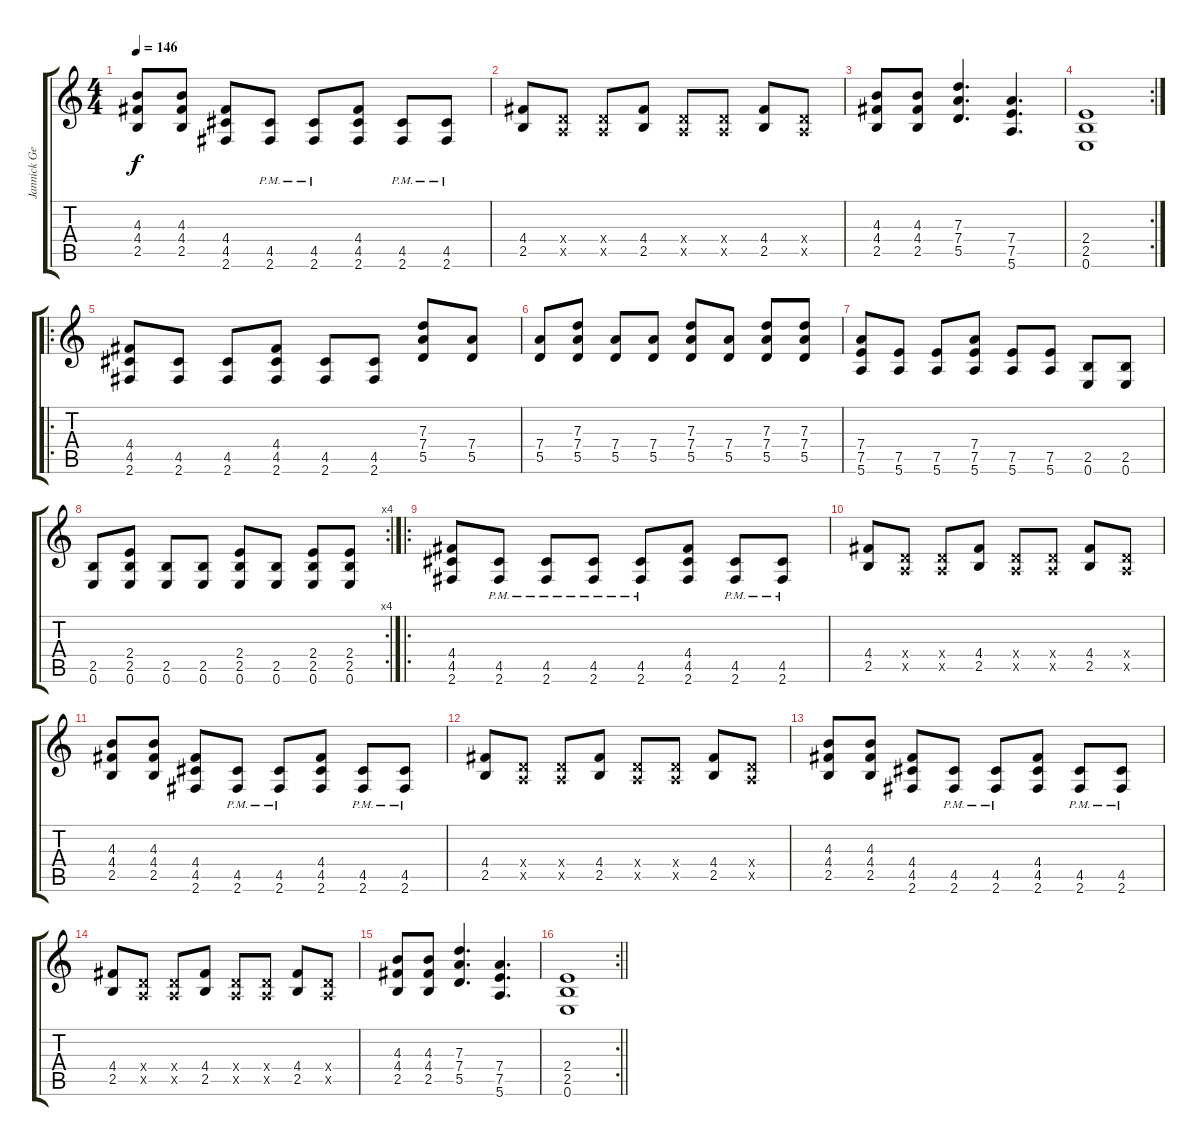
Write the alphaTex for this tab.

\track ("Jannick Gers" "Jannick Ge") {instrument distortionguitar}
\staff {score tabs}
\tuning (E4 B3 G3 D3 A2 E2) {hide}
\ts (4 4)
\tempo 146
\clef g2
\ks c
(4.3 4.4 2.5).8{dy f} (4.3 4.4 2.5).8 (4.4 4.5 2.6).8 (4.5{pm} 2.6{pm}).8 (4.5{pm} 2.6{pm}).8 (4.4 4.5 2.6).8 (4.5{pm} 2.6{pm}).8 (4.5{pm} 2.6{pm}).8 |
(4.4 2.5).8 (0.4{x} 0.5{x}).8 (0.4{x} 0.5{x}).8 (4.4 2.5).8 (0.4{x} 0.5{x}).8 (0.4{x} 0.5{x}).8 (4.4 2.5).8 (0.4{x} 0.5{x}).8 |
(4.3 4.4 2.5).8 (4.3 4.4 2.5).8 (7.3 7.4 5.5).4{d} (7.4 7.5 5.6).4{d} |
\rc 2
(2.4 2.5 0.6).1 |
\ro
(4.4 4.5 2.6).8 (4.5 2.6).8 (4.5 2.6).8 (4.4 4.5 2.6).8 (4.5 2.6).8 (4.5 2.6).8 (7.3 7.4 5.5).8 (7.4 5.5).8 |
(7.4 5.5).8 (7.3 7.4 5.5).8 (7.4 5.5).8 (7.4 5.5).8 (7.3 7.4 5.5).8 (7.4 5.5).8 (7.3 7.4 5.5).8 (7.3 7.4 5.5).8 |
(7.4 7.5 5.6).8 (7.5 5.6).8 (7.5 5.6).8 (7.4 7.5 5.6).8 (7.5 5.6).8 (7.5 5.6).8 (2.5 0.6).8 (2.5 0.6).8 |
\rc 4
(2.5 0.6).8 (2.4 2.5 0.6).8 (2.5 0.6).8 (2.5 0.6).8 (2.4 2.5 0.6).8 (2.5 0.6).8 (2.4 2.5 0.6).8 (2.4 2.5 0.6).8 |
\ro
(4.4 4.5 2.6).8 (4.5{pm} 2.6{pm}).8 (4.5{pm} 2.6{pm}).8 (4.5{pm} 2.6{pm}).8 (4.5{pm} 2.6{pm}).8 (4.4 4.5 2.6).8 (4.5{pm} 2.6{pm}).8 (4.5{pm} 2.6{pm}).8 |
(4.4 2.5).8 (0.4{x} 0.5{x}).8 (0.4{x} 0.5{x}).8 (4.4 2.5).8 (0.4{x} 0.5{x}).8 (0.4{x} 0.5{x}).8 (4.4 2.5).8 (0.4{x} 0.5{x}).8 |
(4.3 4.4 2.5).8 (4.3 4.4 2.5).8 (4.4 4.5 2.6).8 (4.5{pm} 2.6{pm}).8 (4.5{pm} 2.6{pm}).8 (4.4 4.5 2.6).8 (4.5{pm} 2.6{pm}).8 (4.5{pm} 2.6{pm}).8 |
(4.4 2.5).8 (0.4{x} 0.5{x}).8 (0.4{x} 0.5{x}).8 (4.4 2.5).8 (0.4{x} 0.5{x}).8 (0.4{x} 0.5{x}).8 (4.4 2.5).8 (0.4{x} 0.5{x}).8 |
(4.3 4.4 2.5).8 (4.3 4.4 2.5).8 (4.4 4.5 2.6).8 (4.5{pm} 2.6{pm}).8 (4.5{pm} 2.6{pm}).8 (4.4 4.5 2.6).8 (4.5{pm} 2.6{pm}).8 (4.5{pm} 2.6{pm}).8 |
(4.4 2.5).8 (0.4{x} 0.5{x}).8 (0.4{x} 0.5{x}).8 (4.4 2.5).8 (0.4{x} 0.5{x}).8 (0.4{x} 0.5{x}).8 (4.4 2.5).8 (0.4{x} 0.5{x}).8 |
(4.3 4.4 2.5).8 (4.3 4.4 2.5).8 (7.3 7.4 5.5).4{d} (7.4 7.5 5.6).4{d} |
\rc 2
\barLineRight lightlight
(2.4 2.5 0.6).1
